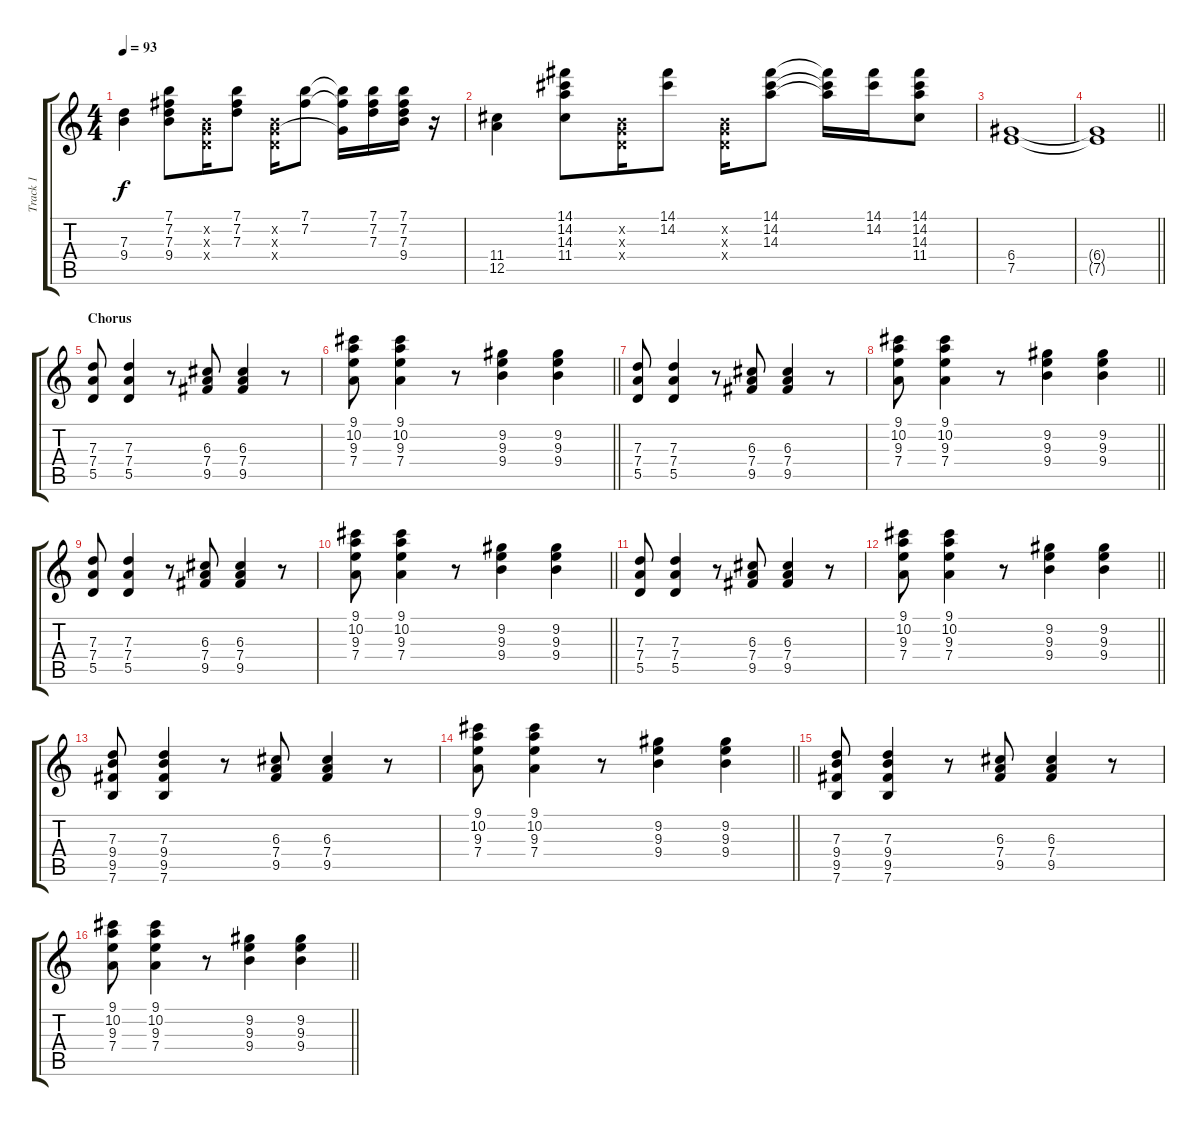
\track ("Track 1" "Track 1") {instrument electricguitarclean}
\staff {score tabs}
\tuning (E4 B3 G3 D3 A2 E2) {hide}
\ts (4 4)
\tempo 93
\clef g2
\ks c
(7.3 9.4).4{dy f} (7.1 7.2 7.3 9.4).8 (0.2{x} 0.3{x} 0.4{x}).16 (7.1 7.2 7.3).8 (0.2{x} 0.3{x} 0.4{x}).16 (7.1 7.2).8 (7.1{t} 7.2{t} 0.3{t}).16 (7.1 7.2 7.3).16 (7.1 7.2 7.3 9.4).16 r.16 |
(11.4 12.5).4 (14.1 14.2 14.3 11.4).8 (0.2{x} 0.3{x} 0.4{x}).16 (14.1 14.2).8 (0.2{x} 0.3{x} 0.4{x}).16 (14.1 14.2 14.3).8 (14.1{t} 14.2{t} 14.3{t}).16 (14.1 14.2).16 (14.1 14.2 14.3 11.4).8 |
(6.4 7.5).1 |
\barLineRight lightlight
(6.4{t} 7.5{t}).1 |
\section ("" "Chorus")
(7.3 7.4 5.5).8 (7.3 7.4 5.5).4 r.8 (6.3 7.4 9.5).8 (6.3 7.4 9.5).4 r.8 |
\barLineRight lightlight
(9.1 10.2 9.3 7.4).8 (9.1 10.2 9.3 7.4).4 r.8 (9.2 9.3 9.4).4 (9.2 9.3 9.4).4 |
(7.3 7.4 5.5).8 (7.3 7.4 5.5).4 r.8 (6.3 7.4 9.5).8 (6.3 7.4 9.5).4 r.8 |
\barLineRight lightlight
(9.1 10.2 9.3 7.4).8 (9.1 10.2 9.3 7.4).4 r.8 (9.2 9.3 9.4).4 (9.2 9.3 9.4).4 |
(7.3 7.4 5.5).8 (7.3 7.4 5.5).4 r.8 (6.3 7.4 9.5).8 (6.3 7.4 9.5).4 r.8 |
\barLineRight lightlight
(9.1 10.2 9.3 7.4).8 (9.1 10.2 9.3 7.4).4 r.8 (9.2 9.3 9.4).4 (9.2 9.3 9.4).4 |
(7.3 7.4 5.5).8 (7.3 7.4 5.5).4 r.8 (6.3 7.4 9.5).8 (6.3 7.4 9.5).4 r.8 |
\barLineRight lightlight
(9.1 10.2 9.3 7.4).8 (9.1 10.2 9.3 7.4).4 r.8 (9.2 9.3 9.4).4 (9.2 9.3 9.4).4 |
(7.3 9.4 9.5 7.6).8 (7.3 9.4 9.5 7.6).4 r.8 (6.3 7.4 9.5).8 (6.3 7.4 9.5).4 r.8 |
\barLineRight lightlight
(9.1 10.2 9.3 7.4).8 (9.1 10.2 9.3 7.4).4 r.8 (9.2 9.3 9.4).4 (9.2 9.3 9.4).4 |
(7.3 9.4 9.5 7.6).8 (7.3 9.4 9.5 7.6).4 r.8 (6.3 7.4 9.5).8 (6.3 7.4 9.5).4 r.8 |
\barLineRight lightlight
(9.1 10.2 9.3 7.4).8 (9.1 10.2 9.3 7.4).4 r.8 (9.2 9.3 9.4).4 (9.2 9.3 9.4).4
